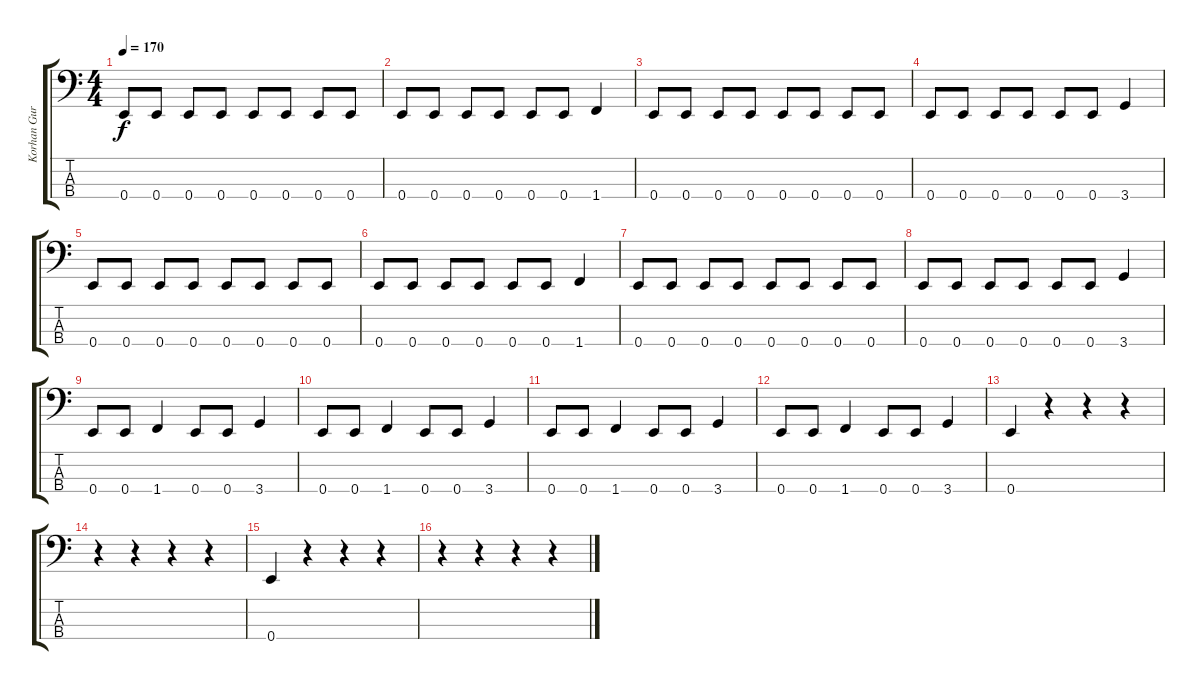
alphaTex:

\track ("Korhan Gurler" "Korhan Gur") {instrument electricbassfinger}
\staff {score tabs}
\tuning (G2 D2 A1 E1) {hide}
\ts (4 4)
\tempo 170
\clef f4
\ks c
0.4.8{dy f} 0.4.8 0.4.8 0.4.8 0.4.8 0.4.8 0.4.8 0.4.8 |
0.4.8 0.4.8 0.4.8 0.4.8 0.4.8 0.4.8 1.4.4 |
0.4.8 0.4.8 0.4.8 0.4.8 0.4.8 0.4.8 0.4.8 0.4.8 |
0.4.8 0.4.8 0.4.8 0.4.8 0.4.8 0.4.8 3.4.4 |
0.4.8 0.4.8 0.4.8 0.4.8 0.4.8 0.4.8 0.4.8 0.4.8 |
0.4.8 0.4.8 0.4.8 0.4.8 0.4.8 0.4.8 1.4.4 |
0.4.8 0.4.8 0.4.8 0.4.8 0.4.8 0.4.8 0.4.8 0.4.8 |
0.4.8 0.4.8 0.4.8 0.4.8 0.4.8 0.4.8 3.4.4 |
0.4.8 0.4.8 1.4.4 0.4.8 0.4.8 3.4.4 |
0.4.8 0.4.8 1.4.4 0.4.8 0.4.8 3.4.4 |
0.4.8 0.4.8 1.4.4 0.4.8 0.4.8 3.4.4 |
0.4.8 0.4.8 1.4.4 0.4.8 0.4.8 3.4.4 |
0.4.4 r.4 r.4 r.4 |
r.4 r.4 r.4 r.4 |
0.4.4 r.4 r.4 r.4 |
r.4 r.4 r.4 r.4
